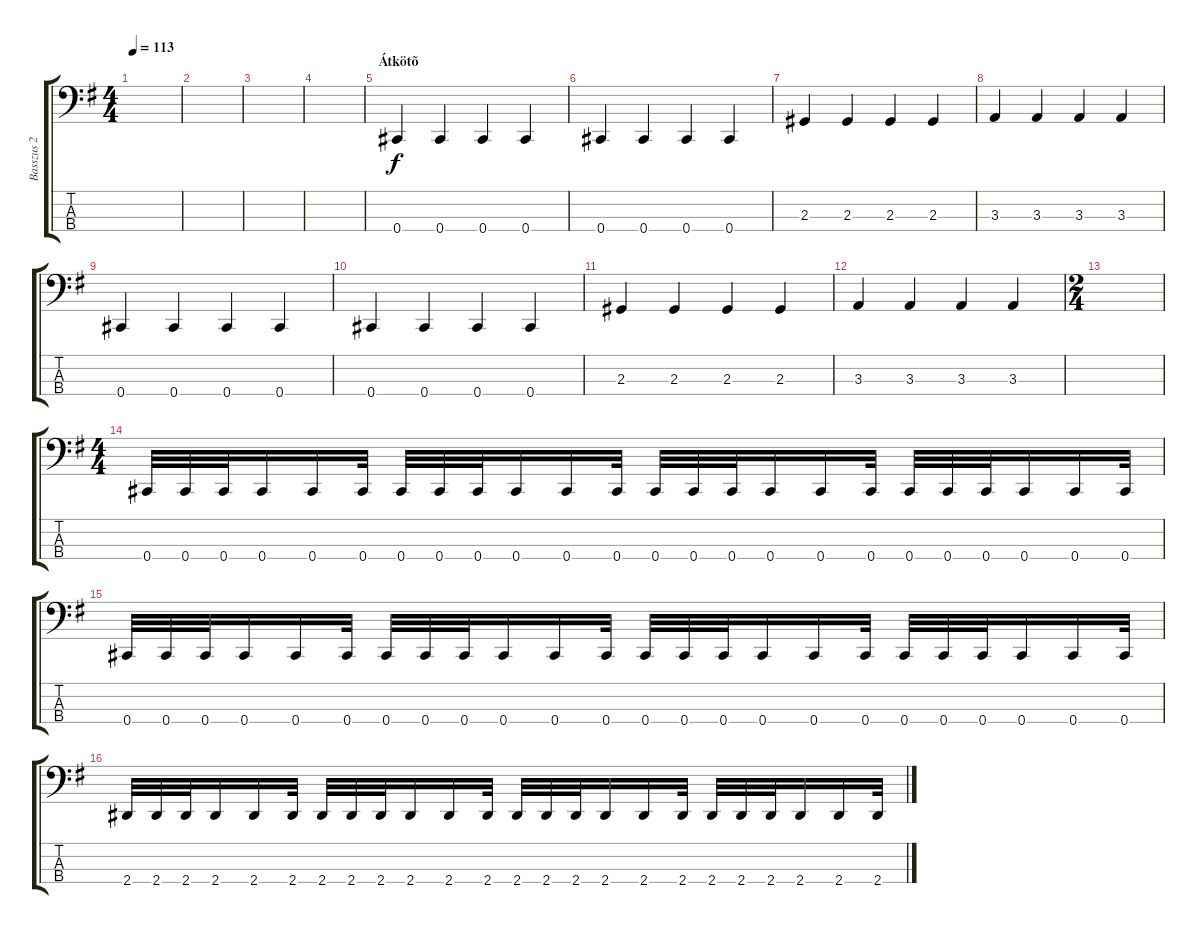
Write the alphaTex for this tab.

\track ("Basszus 2 Basszus" "Basszus 2 ") {instrument electricbassfinger}
\staff {score tabs}
\tuning (E2 B1 Gb1 Db1) {hide}
\ts (4 4)
\tempo 113
\clef f4
\ks g
|
|
|
|
\section ("" "Átkötõ")
0.4.4 0.4.4 0.4.4 0.4.4 |
0.4.4 0.4.4 0.4.4 0.4.4 |
2.3.4 2.3.4 2.3.4 2.3.4 |
3.3.4 3.3.4 3.3.4 3.3.4 |
0.4.4 0.4.4 0.4.4 0.4.4 |
0.4.4 0.4.4 0.4.4 0.4.4 |
2.3.4 2.3.4 2.3.4 2.3.4 |
3.3.4 3.3.4 3.3.4 3.3.4 |
\ts (2 4)
|
\ts (4 4)
0.4.32 0.4.32 0.4.32 0.4.16 0.4.16 0.4.32 0.4.32 0.4.32 0.4.32 0.4.16 0.4.16 0.4.32 0.4.32 0.4.32 0.4.32 0.4.16 0.4.16 0.4.32 0.4.32 0.4.32 0.4.32 0.4.16 0.4.16 0.4.32 |
0.4.32 0.4.32 0.4.32 0.4.16 0.4.16 0.4.32 0.4.32 0.4.32 0.4.32 0.4.16 0.4.16 0.4.32 0.4.32 0.4.32 0.4.32 0.4.16 0.4.16 0.4.32 0.4.32 0.4.32 0.4.32 0.4.16 0.4.16 0.4.32 |
2.4.32 2.4.32 2.4.32 2.4.16 2.4.16 2.4.32 2.4.32 2.4.32 2.4.32 2.4.16 2.4.16 2.4.32 2.4.32 2.4.32 2.4.32 2.4.16 2.4.16 2.4.32 2.4.32 2.4.32 2.4.32 2.4.16 2.4.16 2.4.32
